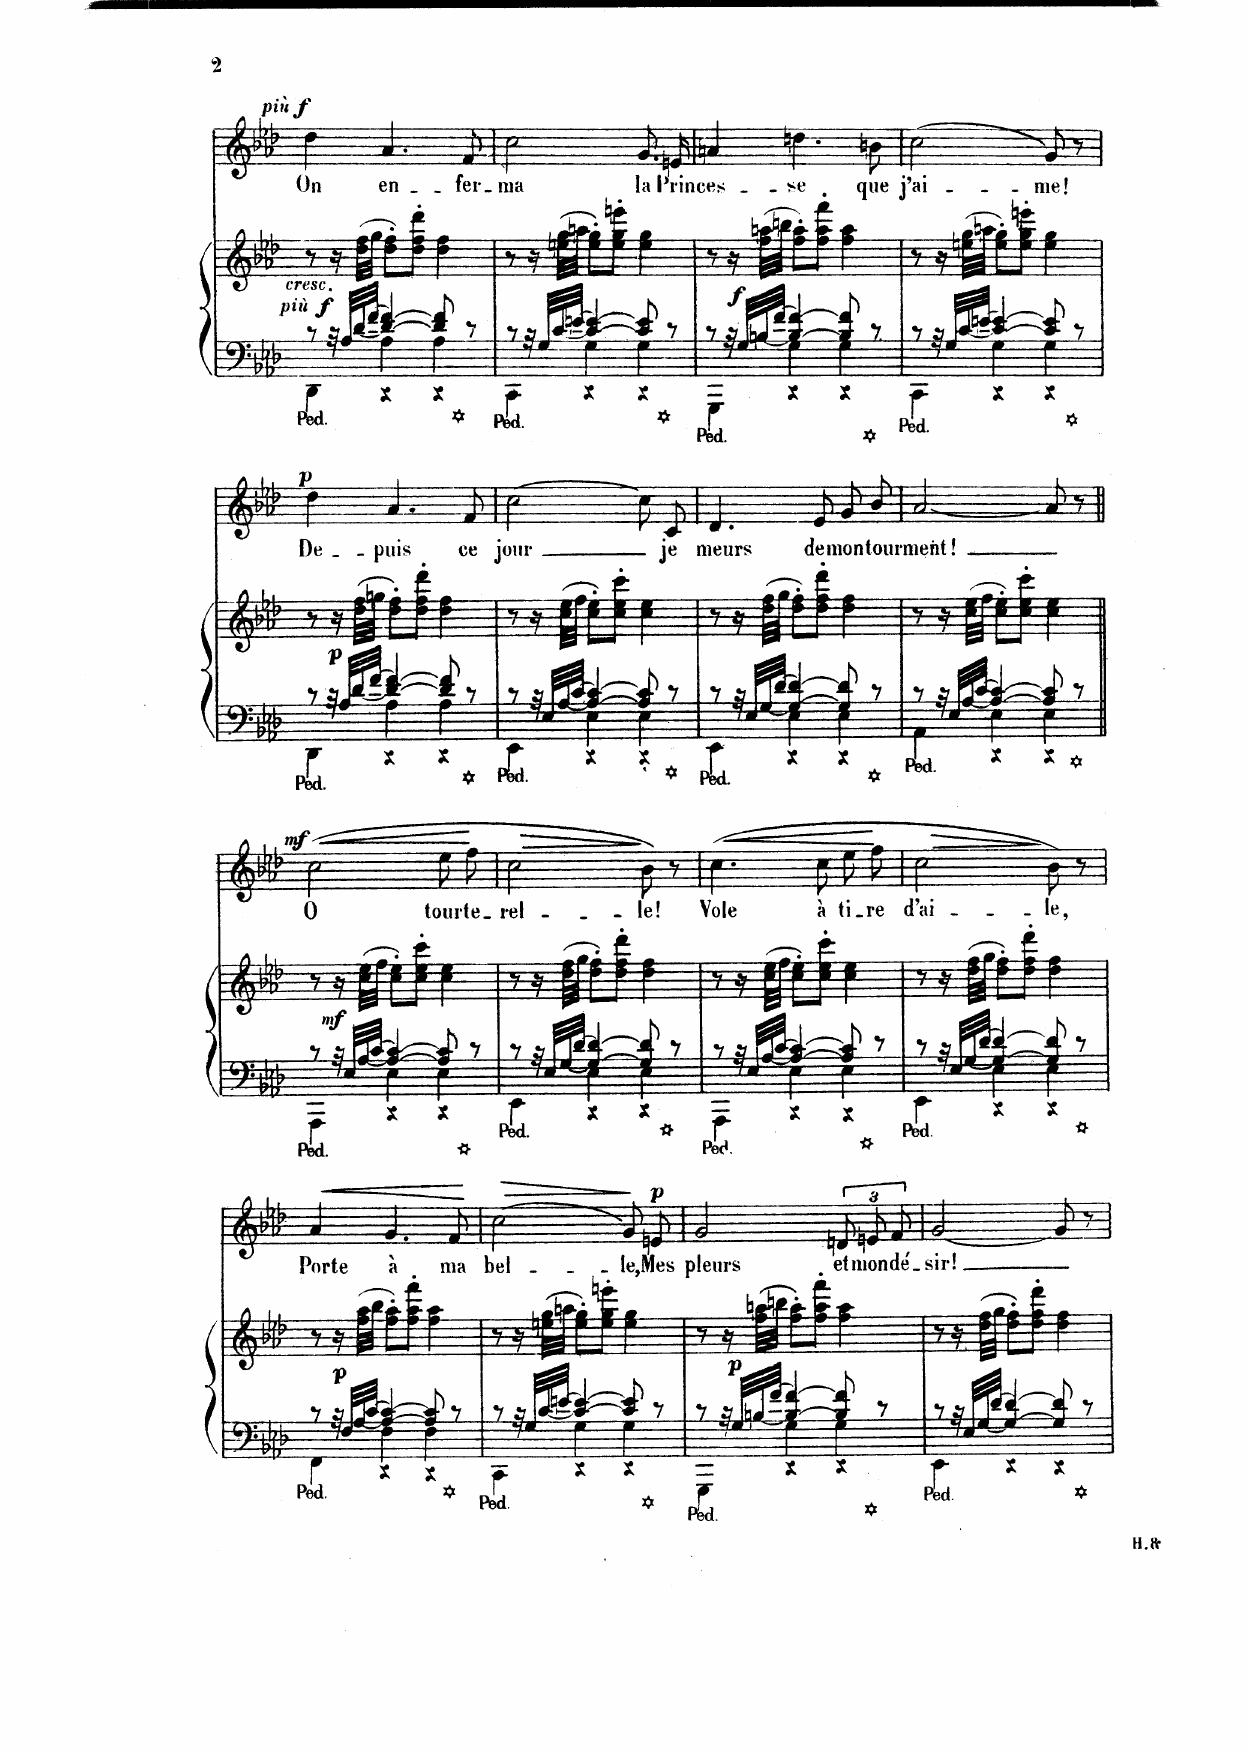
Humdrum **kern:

**kern	**kern	**dynam	**kern	**text	**dynam
*part2	*part2	*part2	*part1	*part1	*part1
*staff3	*staff2	*staff2/3	*staff1	*staff1	*staff1
*I"Piano	*	*	*I"Chant Voice	*	*
*I'Pno	*	*	*	*	*
*clefF4	*clefG2	*	*clefG2	*	*
*k[b-e-a-d-]	*k[b-e-a-d-]	*	*k[b-e-a-d-]	*	*
*M3/4	*M3/4	*	*M3/4	*	*
=13	=13	=13	=13	=13	=13
*^	*	*	*	*	*
*	*^	*	*	*	*	*
!	!	!	!LO:TX:b:i:t=cresc.	!	!	!	!
!	!	!	!	!LO:DY:a=2	!	!	!
!	!	!	!	!LO:DY:n=1:a=2	!	!	!LO:DY:a
!	!	!	!	!	!	!	!LO:DY:n=1:a
8r	4DD-\	4ryy	8r	other-dynamics f	4dd-\	On	other-dynamics f
32r	.	.	16r	.	.	.	.
32A-/LLL	.	.	.	.	.	.	.
[<32d-/	.	.	(32dd-\ 32ff\LLL	.	.	.	.
[32f/JJJ	.	.	32gg\JJJ	.	.	.	.
4d-/_ 4f/_	4A-\	4r	8dd-\' 8ff\'L)	.	4.a-/	en-	.
.	.	.	8dd-\' 8ff\' 8ddd-\'J	.	.	.	.
8d-/] 8f/]	4A-\	4r	4dd-\ 4ff\	.	.	.	.
8r	.	.	.	.	8f/	-fer-	.
=14	=14	=14	=14	=14	=14	=14	=14
8r	4CC\	4ryy	8r	.	2cc\	-ma	.
32r	.	.	16r	.	.	.	.
32G/LLL	.	.	.	.	.	.	.
[<32c/	.	.	(32een\ 32gg\LLL	.	.	.	.
[32en/JJJ	.	.	32aan\JJJ	.	.	.	.
4c/_ 4e/_	4G\	4r	8ee\' 8gg\'L)	.	.	.	.
.	.	.	8ee\' 8gg\' 8eeen\'J	.	.	.	.
8c/] 8e/]	4G\	4r	4ee\ 4gg\	.	8.g/	la	.
8r	.	.	.	.	.	.	.
.	.	.	.	.	16en/	Prin-	.
=15	=15	=15	=15	=15	=15	=15	=15
8r	4GGG\	4ryy	8r	.	4an/	-ces-	.
32r	.	.	16r	.	.	.	.
32G/LLL	.	.	.	.	.	.	.
!	!	!	!	!LO:DY:b	!	!	!
[<32Bn/	.	.	(32ff\ 32aan\LLL	f	.	.	.
[32f/JJJ	.	.	32bbn\JJJ	.	.	.	.
4B/_ 4f/_	4G\	4r	8ff\' 8aa\'L)	.	4.ddn\	-se	.
.	.	.	8ff\' 8aa\' 8fff\'J	.	.	.	.
8B/] 8f/]	4G\	4r	4ff\ 4aa\	.	.	.	.
8r	.	.	.	.	8bn\	que	.
=16	=16	=16	=16	=16	=16	=16	=16
8r	4CC\	4ryy	8r	.	(2cc\	j'ai-	.
32r	.	.	16r	.	.	.	.
32G/LLL	.	.	.	.	.	.	.
[<32c/	.	.	(32een\ 32gg\LLL	.	.	.	.
[32en/JJJ	.	.	32aan\JJJ	.	.	.	.
4c/_ 4e/_	4G\	4r	8ee\' 8gg\'L)	.	.	.	.
.	.	.	8ee\' 8gg\' 8eeen\'J	.	.	.	.
8c/] 8e/]	4G\	4r	4ee\ 4gg\	.	8g/)	-me!	.
8r	.	.	.	.	8r	.	.
=17	=17	=17	=17	=17	=17	=17	=17
!	!	!	!	!	!	!	!LO:DY:a
*	*	*	*^	*	*	*	*
8r	4DD-\	4ryy	8r	8ryy	.	4dd-\	De-	p
32r	.	.	16r	32ryy	.	.	.	.
!	!	!	!	!	!LO:DY:b	!	!	!
32A-/LLL	.	.	.	2ryy	p	.	.	.
[<32d-/	.	.	(32dd-\ 32ff\LLL	.	.	.	.	.
[32f/JJJ	.	.	32ggn\JJJ	.	.	.	.	.
4d-/_ 4f/_	4A-\	4r	8dd-\' 8ff\'L)	.	.	4.a-/	-puis	.
.	.	.	8dd-\' 8ff\' 8ddd-\'J	.	.	.	.	.
8d-/] 8f/]	4A-\	4r	4dd-\ 4ff\	.	.	.	.	.
8r	.	.	.	.	.	8f/	ce	.
.	.	.	.	16.ryy	.	.	.	.
*	*	*	*v	*v	*	*	*	*
=18	=18	=18	=18	=18	=18	=18	=18
8r	4EE-\	4ryy	8r	.	[2cc\	jour	.
32r	.	.	16r	.	.	.	.
32E-/LLL	.	.	.	.	.	.	.
[<32A-/	.	.	(32cc\ 32ee-\LLL	.	.	.	.
[32c/JJJ	.	.	32ff\JJJ	.	.	.	.
4A-/_ 4c/_	4E-\	4r	8cc\' 8ee-\'L)	.	.	.	.
.	.	.	8cc\' 8ee-\' 8ccc\'J	.	.	.	.
8A-/] 8c/]	4E-\	4r	4cc\ 4ee-\	.	8cc\]	.	.
8r	.	.	.	.	8c/	je	.
=19	=19	=19	=19	=19	=19	=19	=19
8r	4EE-\	4ryy	8r	.	4.d-/	meurs	.
32r	.	.	16r	.	.	.	.
32E-/LLL	.	.	.	.	.	.	.
[<32G/	.	.	(32dd-\ 32ff\LLL	.	.	.	.
[32d-/JJJ	.	.	32gg\JJJ	.	.	.	.
4G/_ 4d-/_	4E-\	4r	8dd-\' 8ff\'L)	.	.	.	.
.	.	.	8dd-\' 8ff\' 8ddd-\'J	.	8e-/	de	.
8G/] 8d-/]	4E-\	4r	4dd-\ 4ff\	.	8g/	mon	.
8r	.	.	.	.	8b-/	tour-	.
=20	=20	=20	=20	=20	=20	=20	=20
8r	4AA-\	4ryy	8r	.	[2a-/	-ment!	.
32r	.	.	16r	.	.	.	.
32E-/LLL	.	.	.	.	.	.	.
[<32A-/	.	.	(32cc\ 32ee-\LLL	.	.	.	.
[32c/JJJ	.	.	32ff\JJJ	.	.	.	.
4A-/_ 4c/_	4E-\	4r	8cc\' 8ee-\'L)	.	.	.	.
.	.	.	8cc\' 8ee-\' 8ccc\'J	.	.	.	.
8A-/] 8c/]	4E-\	4r	4cc\ 4ee-\	.	8a-/]	.	.
8r	.	.	.	.	8r	.	.
*	*v	*v	*	*	*	*	*
=21||	=21||	=21||	=21||	=21||	=21||	=21||
!	!	!	!LO:DY:a=2	!	!	!LO:HP:b
!	!	!	!	!	!	!LO:DY:n=1:a
8r	4AAA-\	8r	mf	(2cc\	O	< mf
32r	.	16r	.	.	.	.
32E-/LLL	.	.	.	.	.	.
[<32A-/	.	(32cc\ 32ee-\LLL	.	.	.	.
[32c/JJJ	.	32ff\JJJ	.	.	.	.
4A-/_ 4c/_	4E-\	8cc\' 8ee-\'L)	.	.	.	.
.	.	8cc\' 8ee-\' 8ccc\'J	.	.	.	.
8A-/] 8c/]	4E-\	4cc\ 4ee-\	.	8ee-\L	tour-	.
8r	.	.	.	8ff\J	-te-	.
*v	*v	*	*	*	*	*
.	.	.	.	.	[
=22	=22	=22	=22	=22	=22
*^	*	*	*	*	*
!	!	!	!	!	!	!LO:HP:b
8r	4EE-\	8r	.	2cc\	-rel-	>
32r	.	16r	.	.	.	.
32E-/LLL	.	.	.	.	.	.
[<32G/	.	(32dd-\ 32ff\LLL	.	.	.	.
[32d-/JJJ	.	32gg\JJJ	.	.	.	.
4G/_ 4d-/_	4E-\	8dd-\' 8ff\'L)	.	.	.	.
.	.	8dd-\' 8ff\' 8ddd-\'J	.	.	.	.
8G/] 8d-/]	4E-\	4dd-\ 4ff\	.	8b-\)	-le!	.
8r	.	.	.	8r	.	]
=23	=23	=23	=23	=23	=23	=23
!	!	!	!	!	!	!LO:HP:b
8r	4AAA-\	8r	.	(4.cc\	Vole	<
32r	.	16r	.	.	.	.
32E-/LLL	.	.	.	.	.	.
[<32A-/	.	(32cc\ 32ee-\LLL	.	.	.	.
[32c/JJJ	.	32ff\JJJ	.	.	.	.
4A-/_ 4c/_	4E-\	8cc\' 8ee-\'L)	.	.	.	.
.	.	8cc\' 8ee-\' 8ccc\'J	.	8cc\	à	.
8A-/] 8c/]	4E-\	4cc\ 4ee-\	.	8ee-\	ti-	.
8r	.	.	.	8ff\	-re	.
*v	*v	*	*	*	*	*
.	.	.	.	.	[
=24	=24	=24	=24	=24	=24
*^	*	*	*	*	*
!	!	!	!	!	!	!LO:HP:b
8r	4EE-\	8r	.	2cc\	d'ai-	>
32r	.	16r	.	.	.	.
32E-/LLL	.	.	.	.	.	.
[<32G/	.	(32dd-\ 32ff\LLL	.	.	.	.
[32d-/JJJ	.	32gg\JJJ	.	.	.	.
4G/_ 4d-/_	4E-\	8dd-\' 8ff\'L)	.	.	.	.
.	.	8dd-\' 8ff\' 8ddd-\'J	.	.	.	.
8G/] 8d-/]	4E-\	4dd-\ 4ff\	.	8b-\)	-le,	.
8r	.	.	.	8r	.	]
=25	=25	=25	=25	=25	=25	=25
!	!	!	!	!	!	!LO:HP:b
*	*	*^	*	*	*	*
8r	4FF\	8r	8ryy	.	4a-/	Porte	<
32r	.	16r	32ryy	.	.	.	.
!	!	!	!	!LO:DY:b	!	!	!
32F/LLL	.	.	2ryy	p	.	.	.
[<32A-/	.	(32ff\ 32aa-\LLL	.	.	.	.	.
[32c/JJJ	.	32bb-\JJJ	.	.	.	.	.
4A-/_ 4c/_	4F\	8ff\' 8aa-\'L)	.	.	4.g/	à	.
.	.	8ff\' 8aa-\' 8fff\'J	.	.	.	.	.
8A-/] 8c/]	4F\	4ff\ 4aa-\	.	.	.	.	.
8r	.	.	.	.	8f/	ma	.
.	.	.	16.ryy	.	.	.	.
*v	*v	*	*	*	*	*	*
.	.	.	.	.	.	[
=26	=26	=26	=26	=26	=26	=26
*^	*	*	*	*	*	*
!	!	!	!	!	!	!	!LO:HP:b
*	*	*v	*v	*	*	*	*
8r	4CC\	8r	.	(2cc\	bel-	>
32r	.	16r	.	.	.	.
32G/LLL	.	.	.	.	.	.
[<32c/	.	(32een\ 32gg\LLL	.	.	.	.
[32en/JJJ	.	32aan\JJJ	.	.	.	.
4c/_ 4e/_	4G\	8ee\' 8gg\'L)	.	.	.	.
.	.	8ee\' 8gg\' 8eeen\'J	.	.	.	.
8c/] 8e/]	4G\	4ee\ 4gg\	.	8g/)	-le,	.
!	!	!	!	!	!	!LO:DY:n=1:a
8r	.	.	.	8en/	Mes	] p
=27	=27	=27	=27	=27	=27	=27
!	!	!	!LO:DY:b	!	!	!
8r	4GGG\	8r	p	2g/	pleurs	.
32r	.	16r	.	.	.	.
32G/LLL	.	.	.	.	.	.
[<32Bn/	.	(32ff\ 32aan\LLL	.	.	.	.
[32f/JJJ	.	32bbn\JJJ	.	.	.	.
4Bn/_ 4f/_	4G\	8ff\' 8aa\'L)	.	.	.	.
.	.	8ff\' 8aa\' 8fff\'J	.	.	.	.
8Bn/] 8f/]	4G\	4ff\ 4aa\	.	12dn/	et	.
.	.	.	.	12en/	mon	.
8r	.	.	.	.	.	.
.	.	.	.	12f/	dé-	.
=28	=28	=28	=28	=28	=28	=28
8r	4EE-\	8r	.	[2g/	-sir!	.
32r	.	16r	.	.	.	.
32E-/LLL	.	.	.	.	.	.
[<32G/	.	(32dd-\ 32ff\LLL	.	.	.	.
[32d-/JJJ	.	32gg\JJJ	.	.	.	.
4G/_ 4d-/_	4r	8dd-\' 8ff\'L)	.	.	.	.
.	.	8dd-\' 8ff\' 8ddd-\'J	.	.	.	.
8G/] 8d-/]	4r	4dd-\ 4ff\	.	8g/]	.	.
8r	.	.	.	8r	.	.
*v	*v	*	*	*	*	*
=	=	=	=	=	=
*-	*-	*-	*-	*-	*-
